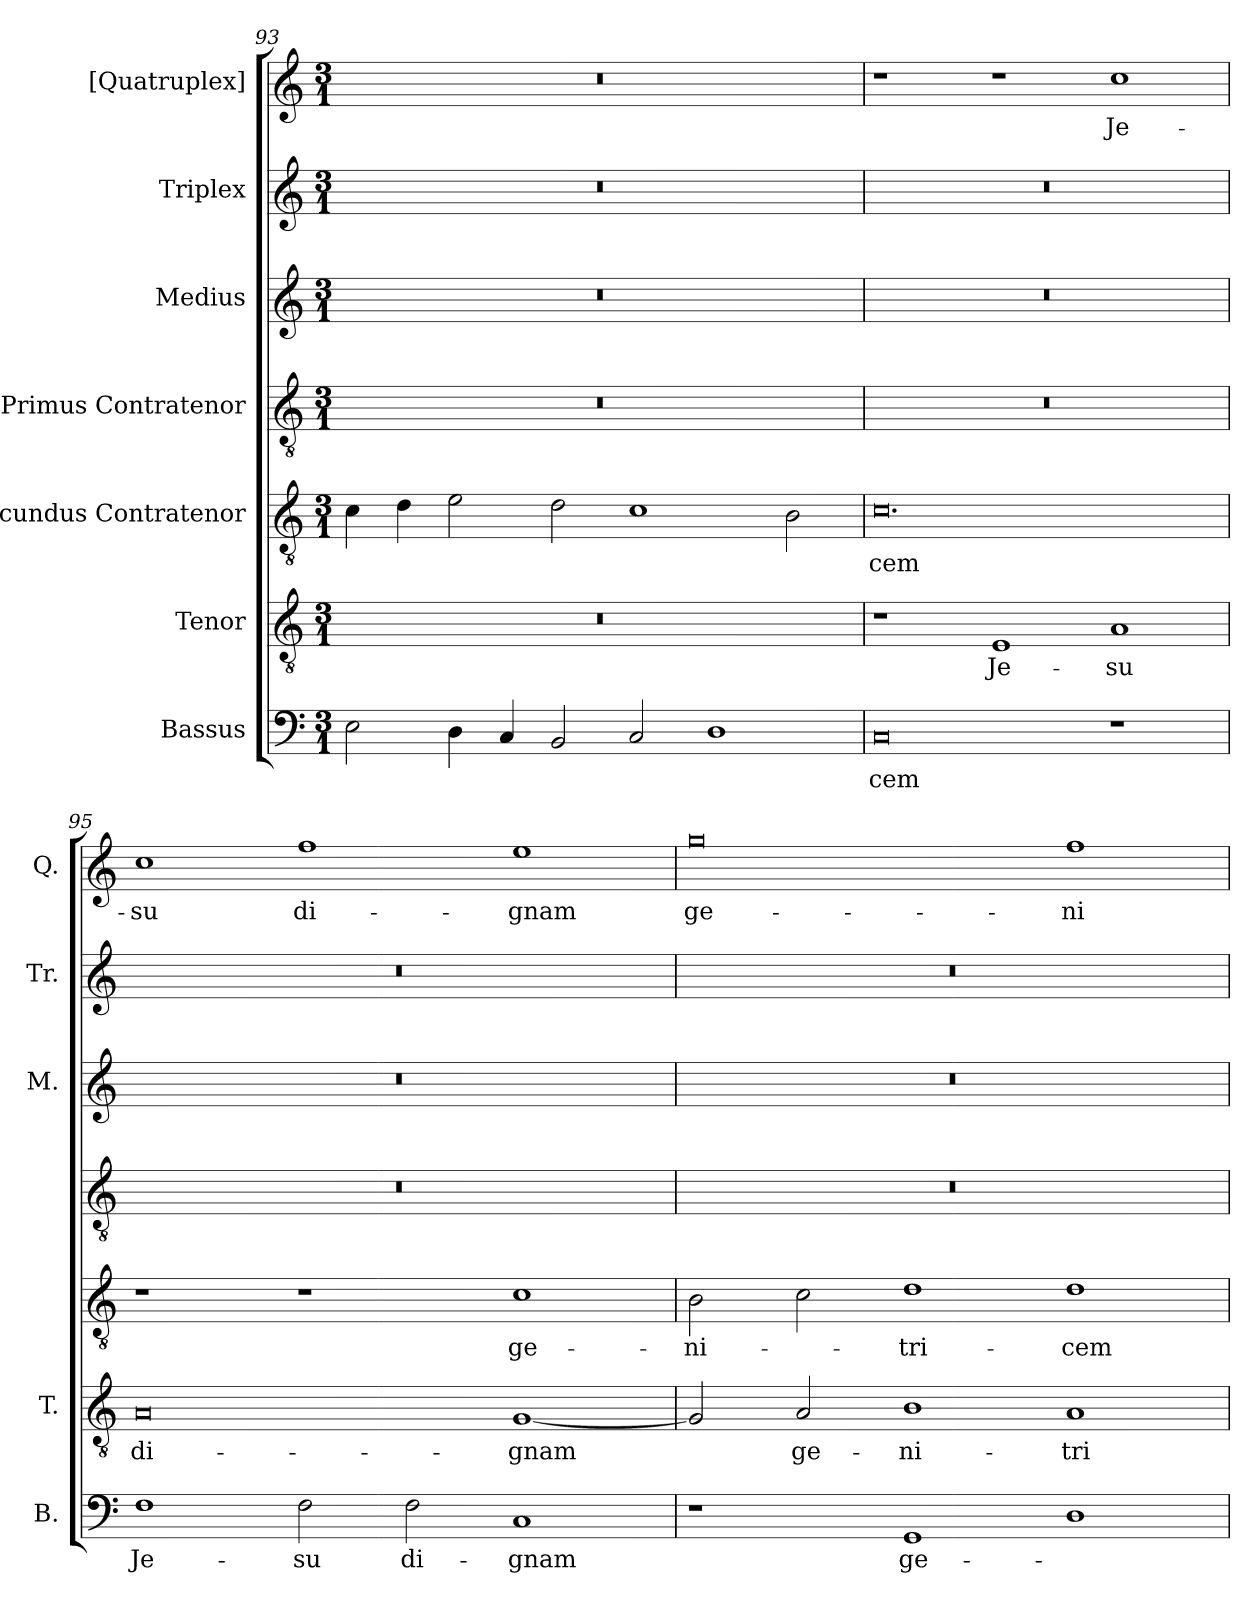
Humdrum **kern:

**kern	**text	**kern	**text	**kern	**text	**kern	**kern	**kern	**kern	**text
*part7	*part7	*part6	*part6	*part5	*part5	*part4	*part3	*part2	*part1	*part1
*staff7	*staff7	*staff6	*staff6	*staff5	*staff5	*staff4	*staff3	*staff2	*staff1	*staff1
*I"Bassus	*	*I"Tenor	*	*I"Secundus Contratenor	*	*I"Primus Contratenor	*I"Medius	*I"Triplex	*I"[Quatruplex]	*
*I'B.	*	*I'T.	*	*	*	*	*I'M.	*I'Tr.	*I'Q.	*
*clefF4	*	*clefGv2	*	*clefGv2	*	*clefGv2	*clefG2	*clefG2	*clefG2	*
*	*	*ITrd7c12	*	*ITrd7c12	*	*ITrd7c12	*	*	*	*
*k[]	*	*k[]	*	*k[]	*	*k[]	*k[]	*k[]	*k[]	*
*C:	*	*C:	*	*C:	*	*C:	*C:	*C:	*C:	*
*M3/1	*	*M3/1	*	*M3/1	*	*M3/1	*M3/1	*M3/1	*M3/1	*
=93	=93	=93	=93	=93	=93	=93	=93	=93	=93	=93
!	!	!LO:N:vis=1	!	!	!	!LO:N:vis=1	!LO:N:vis=1	!LO:N:vis=1	!LO:N:vis=1	!
2Ei\	.	0.r	.	4Ci\	.	0.r	0.r	0.r	0.r	.
.	.	.	.	4Di\	.	.	.	.	.	.
4Di\	.	.	.	2Ei\	.	.	.	.	.	.
4Ci/	.	.	.	.	.	.	.	.	.	.
2BBi/	.	.	.	2Di\	.	.	.	.	.	.
2Ci/	.	.	.	1Ci	.	.	.	.	.	.
1Di	.	.	.	.	.	.	.	.	.	.
.	.	.	.	2BBi\	.	.	.	.	.	.
!!LO:PB:g=z
=94	=94	=94	=94	=94	=94	=94	=94	=94	=94	=94
!	!LO:LY:b:color=#000000	!	!	!	!	!	!	!	!	!
!	!	!	!	!	!LO:LY:b:color=#000000	!LO:N:vis=1	!LO:N:vis=1	!LO:N:vis=1	!	!
0Ci	-cem	1r	.	0.Ci	-cem	0.r	0.r	0.r	1r	.
!	!	!	!LO:LY:b:color=#000000	!	!	!	!	!	!	!
.	.	1EEi	Je-	.	.	.	.	.	1r	.
!	!	!	!LO:LY:b:color=#000000	!	!	!	!	!	!	!
!	!	!	!	!	!	!	!	!	!	!LO:LY:b:color=#000000
1r	.	1AAi	-su	.	.	.	.	.	1cci	Je-
=95	=95	=95	=95	=95	=95	=95	=95	=95	=95	=95
!	!LO:LY:b:color=#000000	!	!	!	!	!	!	!	!	!
!	!	!	!LO:LY:b:color=#000000	!	!	!LO:N:vis=1	!LO:N:vis=1	!LO:N:vis=1	!	!
!	!	!	!	!	!	!	!	!	!	!LO:LY:b:color=#000000
1Fi	Je-	0AAi	di-	1r	.	0.r	0.r	0.r	1cci	-su
!	!LO:LY:b:color=#000000	!	!	!	!	!	!	!	!	!
!	!	!	!	!	!	!	!	!	!	!LO:LY:b:color=#000000
2Fi\	-su	.	.	1r	.	.	.	.	1ffi	di-
!	!LO:LY:b:color=#000000	!	!	!	!	!	!	!	!	!
2Fi\	di-	.	.	.	.	.	.	.	.	.
!	!LO:LY:b:color=#000000	!	!	!	!	!	!	!	!	!
!	!	!	!LO:LY:b:color=#000000	!	!	!	!	!	!	!
!	!	!	!	!	!LO:LY:b:color=#000000	!	!	!	!	!
!	!	!	!	!	!	!	!	!	!	!LO:LY:b:color=#000000
1Ci	-gnam	[<1GGi	-gnam	1Ci	ge-	.	.	.	1eei	-gnam
=96	=96	=96	=96	=96	=96	=96	=96	=96	=96	=96
!	!	!	!	!	!LO:LY:b:color=#000000	!LO:N:vis=1	!LO:N:vis=1	!LO:N:vis=1	!	!
!	!	!	!	!	!	!	!	!	!	!LO:LY:b:color=#000000
1r	.	2GGi/]	.	2BBi\	-ni-	0.r	0.r	0.r	0ggi	ge-
!	!	!	!LO:LY:b:color=#000000	!	!	!	!	!	!	!
.	.	2AAi/	ge-	2Ci\	.	.	.	.	.	.
!	!LO:LY:b:color=#000000	!	!	!	!	!	!	!	!	!
!	!	!	!LO:LY:b:color=#000000	!	!	!	!	!	!	!
!	!	!	!	!	!LO:LY:b:color=#000000	!	!	!	!	!
1GGi	ge-	1BBi	-ni-	1Di	-tri-	.	.	.	.	.
!	!	!	!LO:LY:b:color=#000000	!	!	!	!	!	!	!
!	!	!	!	!	!LO:LY:b:color=#000000	!	!	!	!	!
!	!	!	!	!	!	!	!	!	!	!LO:LY:b:color=#000000
1Di	.	1AAi	-tri-	1Di	-cem	.	.	.	1ffi	-ni-
=	=	=	=	=	=	=	=	=	=	=
*-	*-	*-	*-	*-	*-	*-	*-	*-	*-	*-
